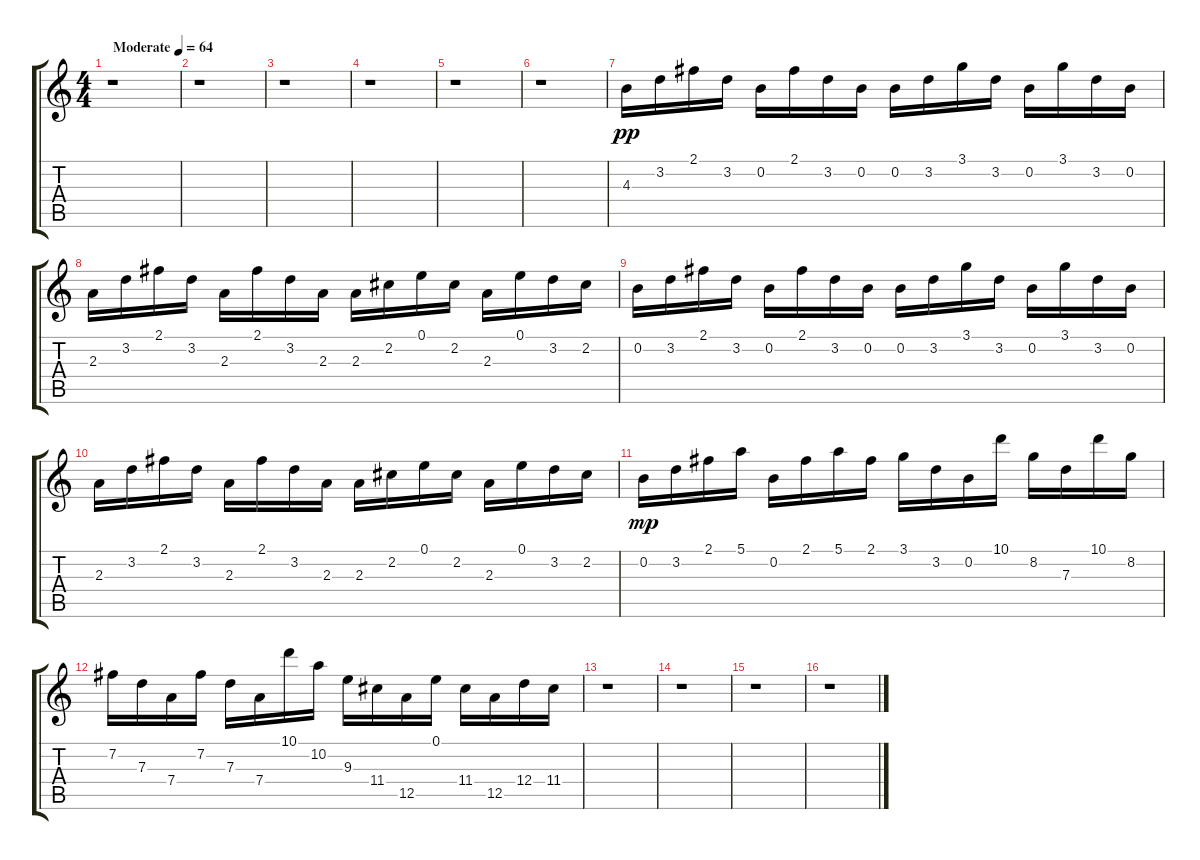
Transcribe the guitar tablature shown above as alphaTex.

\track "" {instrument acousticguitarsteel}
\staff {score tabs}
\tuning (E4 B3 G3 D3 A2 E2) {hide}
\ts (4 4)
\tempo (64 "Moderate")
\clef g2
\ks c
r.1{dy pp instrument acousticguitarsteel} |
r.1 |
r.1 |
r.1 |
r.1 |
r.1 |
4.3.16 3.2.16 2.1.16 3.2.16 0.2.16 2.1.16 3.2.16 0.2.16 0.2.16 3.2.16 3.1.16 3.2.16 0.2.16 3.1.16 3.2.16 0.2.16 |
2.3.16 3.2.16 2.1.16 3.2.16 2.3.16 2.1.16 3.2.16 2.3.16 2.3.16 2.2.16 0.1.16 2.2.16 2.3.16 0.1.16 3.2.16 2.2.16 |
0.2.16 3.2.16 2.1.16 3.2.16 0.2.16 2.1.16 3.2.16 0.2.16 0.2.16 3.2.16 3.1.16 3.2.16 0.2.16 3.1.16 3.2.16 0.2.16 |
2.3.16 3.2.16 2.1.16 3.2.16 2.3.16 2.1.16 3.2.16 2.3.16 2.3.16 2.2.16 0.1.16 2.2.16 2.3.16 0.1.16 3.2.16 2.2.16 |
0.2.16{dy mp} 3.2.16 2.1.16 5.1.16 0.2.16 2.1.16 5.1.16 2.1.16 3.1.16 3.2.16 0.2.16 10.1.16 8.2.16 7.3.16 10.1.16 8.2.16 |
7.2.16 7.3.16 7.4.16 7.2.16 7.3.16 7.4.16 10.1.16 10.2.16 9.3.16 11.4.16 12.5.16 0.1.16 11.4.16 12.5.16 12.4.16 11.4.16 |
r.1 |
r.1 |
r.1 |
r.1
